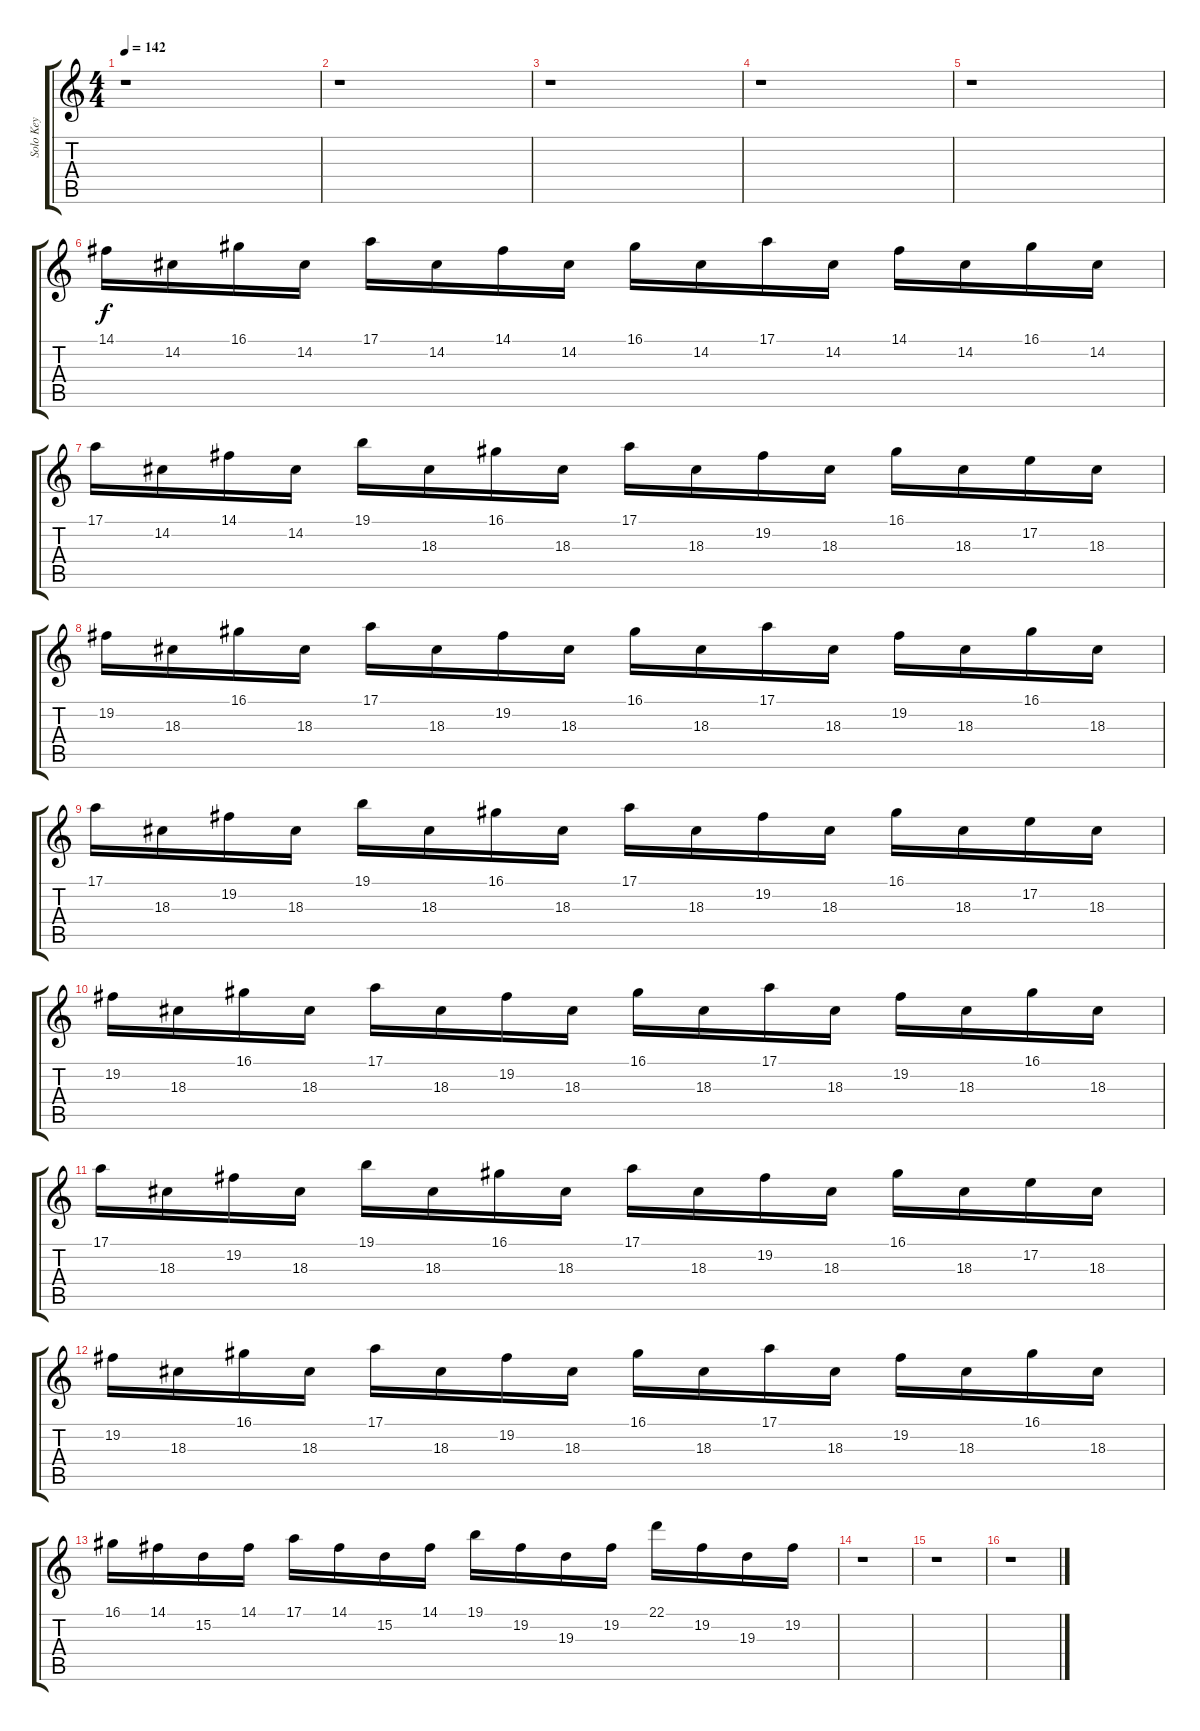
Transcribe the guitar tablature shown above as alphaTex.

\track ("Solo Key" "Solo Key") {instrument lead2sawtooth}
\staff {score tabs}
\tuning (E4 B3 G3 D3 A2 E2) {hide}
\ts (4 4)
\tempo 142
\clef g2
\ks c
r.1{dy f} |
r.1 |
r.1 |
r.1 |
r.1 |
14.1.16 14.2.16 16.1.16 14.2.16 17.1.16 14.2.16 14.1.16 14.2.16 16.1.16 14.2.16 17.1.16 14.2.16 14.1.16 14.2.16 16.1.16 14.2.16 |
17.1.16 14.2.16 14.1.16 14.2.16 19.1.16 18.3.16 16.1.16 18.3.16 17.1.16 18.3.16 19.2.16 18.3.16 16.1.16 18.3.16 17.2.16 18.3.16 |
19.2.16 18.3.16 16.1.16 18.3.16 17.1.16 18.3.16 19.2.16 18.3.16 16.1.16 18.3.16 17.1.16 18.3.16 19.2.16 18.3.16 16.1.16 18.3.16 |
17.1.16 18.3.16 19.2.16 18.3.16 19.1.16 18.3.16 16.1.16 18.3.16 17.1.16 18.3.16 19.2.16 18.3.16 16.1.16 18.3.16 17.2.16 18.3.16 |
19.2.16 18.3.16 16.1.16 18.3.16 17.1.16 18.3.16 19.2.16 18.3.16 16.1.16 18.3.16 17.1.16 18.3.16 19.2.16 18.3.16 16.1.16 18.3.16 |
17.1.16 18.3.16 19.2.16 18.3.16 19.1.16 18.3.16 16.1.16 18.3.16 17.1.16 18.3.16 19.2.16 18.3.16 16.1.16 18.3.16 17.2.16 18.3.16 |
19.2.16 18.3.16 16.1.16 18.3.16 17.1.16 18.3.16 19.2.16 18.3.16 16.1.16 18.3.16 17.1.16 18.3.16 19.2.16 18.3.16 16.1.16 18.3.16 |
16.1.16 14.1.16 15.2.16 14.1.16 17.1.16 14.1.16 15.2.16 14.1.16 19.1.16 19.2.16 19.3.16 19.2.16 22.1.16 19.2.16 19.3.16 19.2.16 |
r.1 |
r.1 |
r.1
